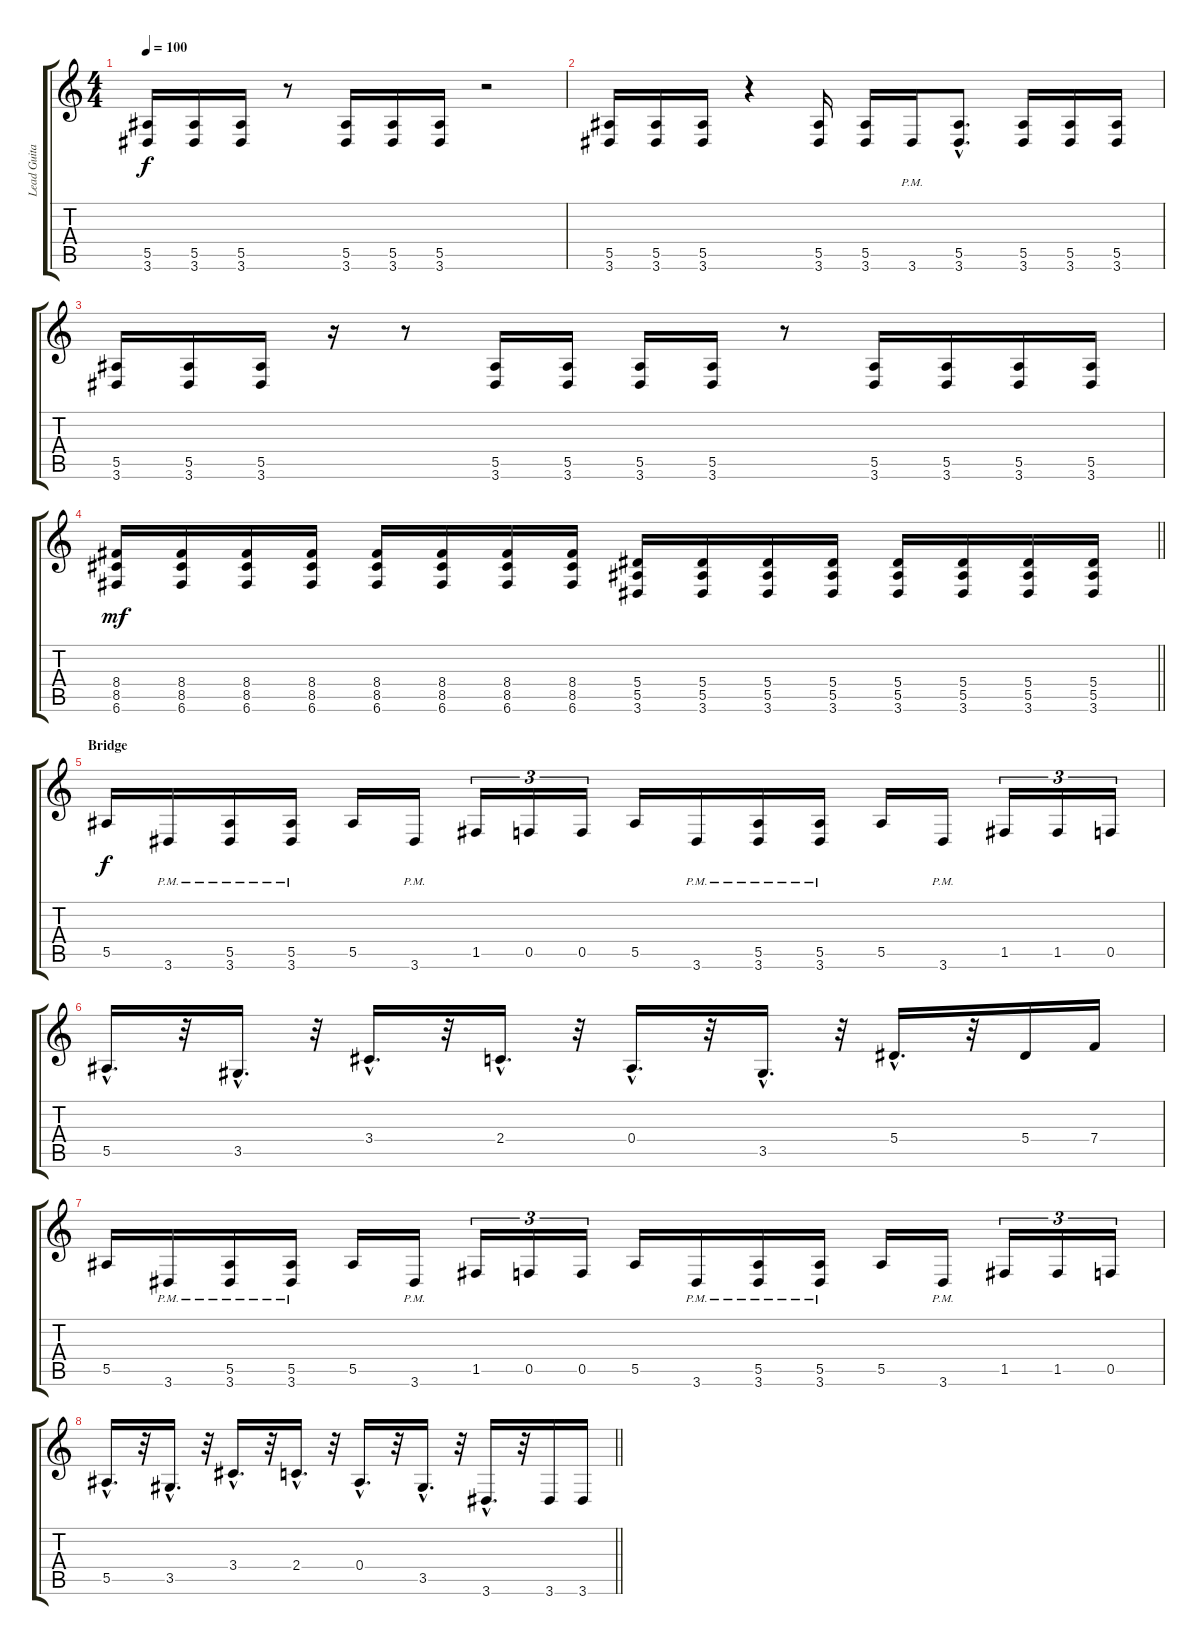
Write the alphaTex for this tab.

\track ("Lead Guitar" "Lead Guita") {instrument distortionguitar}
\staff {score tabs}
\tuning (C4 G3 Eb3 Bb2 F2 C2) {hide}
\ts (4 4)
\tempo 100
\clef g2
\ks c
(5.5 3.6).16{dy f balance 8} (5.5 3.6).16 (5.5 3.6).16 r.8 (5.5 3.6).16 (5.5 3.6).16 (5.5 3.6).16 r.2 |
(5.5 3.6).16 (5.5 3.6).16 (5.5 3.6).16 r.4 (5.5 3.6).16 (5.5 3.6).16 3.6{pm}.16 (5.5{hac} 3.6{hac}).8{d} (5.5 3.6).16 (5.5 3.6).16 (5.5 3.6).16 |
(5.5 3.6).16 (5.5 3.6).16 (5.5 3.6).16 r.16 r.8 (5.5 3.6).16 (5.5 3.6).16 (5.5 3.6).16 (5.5 3.6).16 r.8 (5.5 3.6).16 (5.5 3.6).16 (5.5 3.6).16 (5.5 3.6).16 |
\barLineRight lightlight
(8.4 8.5 6.6).16{dy mf volume 16 balance 8} (8.4 8.5 6.6).16 (8.4 8.5 6.6).16 (8.4 8.5 6.6).16 (8.4 8.5 6.6).16 (8.4 8.5 6.6).16 (8.4 8.5 6.6).16 (8.4 8.5 6.6).16 (5.4 5.5 3.6).16 (5.4 5.5 3.6).16 (5.4 5.5 3.6).16 (5.4 5.5 3.6).16 (5.4 5.5 3.6).16 (5.4 5.5 3.6).16 (5.4 5.5 3.6).16 (5.4 5.5 3.6).16 |
\section ("" "Bridge")
5.5.16{dy f volume 13 balance 0} 3.6{pm}.16 (5.5{pm} 3.6{pm}).16 (5.5{pm} 3.6{pm}).16 5.5.16 3.6{pm}.16 1.5.16{tu (3 2)} 0.5.16{tu (3 2)} 0.5.16{tu (3 2)} 5.5.16 3.6{pm}.16 (5.5{pm} 3.6{pm}).16 (5.5{pm} 3.6{pm}).16 5.5.16 3.6{pm}.16 1.5.16{tu (3 2)} 1.5.16{tu (3 2)} 0.5.16{tu (3 2)} |
5.5{hac}.16{d} r.32 3.5{hac}.16{d} r.32 3.4{hac}.16{d} r.32 2.4{hac}.16{d} r.32 0.4{hac}.16{d} r.32 3.5{hac}.16{d} r.32 5.4{hac}.16{d} r.32 5.4.16 7.4.16 |
5.5.16 3.6{pm}.16 (5.5{pm} 3.6{pm}).16 (5.5{pm} 3.6{pm}).16 5.5.16 3.6{pm}.16 1.5.16{tu (3 2)} 0.5.16{tu (3 2)} 0.5.16{tu (3 2)} 5.5.16 3.6{pm}.16 (5.5{pm} 3.6{pm}).16 (5.5{pm} 3.6{pm}).16 5.5.16 3.6{pm}.16 1.5.16{tu (3 2)} 1.5.16{tu (3 2)} 0.5.16{tu (3 2)} |
\barLineRight lightlight
5.5{hac}.16{d} r.32 3.5{hac}.16{d} r.32 3.4{hac}.16{d} r.32 2.4{hac}.16{d} r.32 0.4{hac}.16{d} r.32 3.5{hac}.16{d} r.32 3.6{hac}.16{d} r.32 3.6.16 3.6.16
